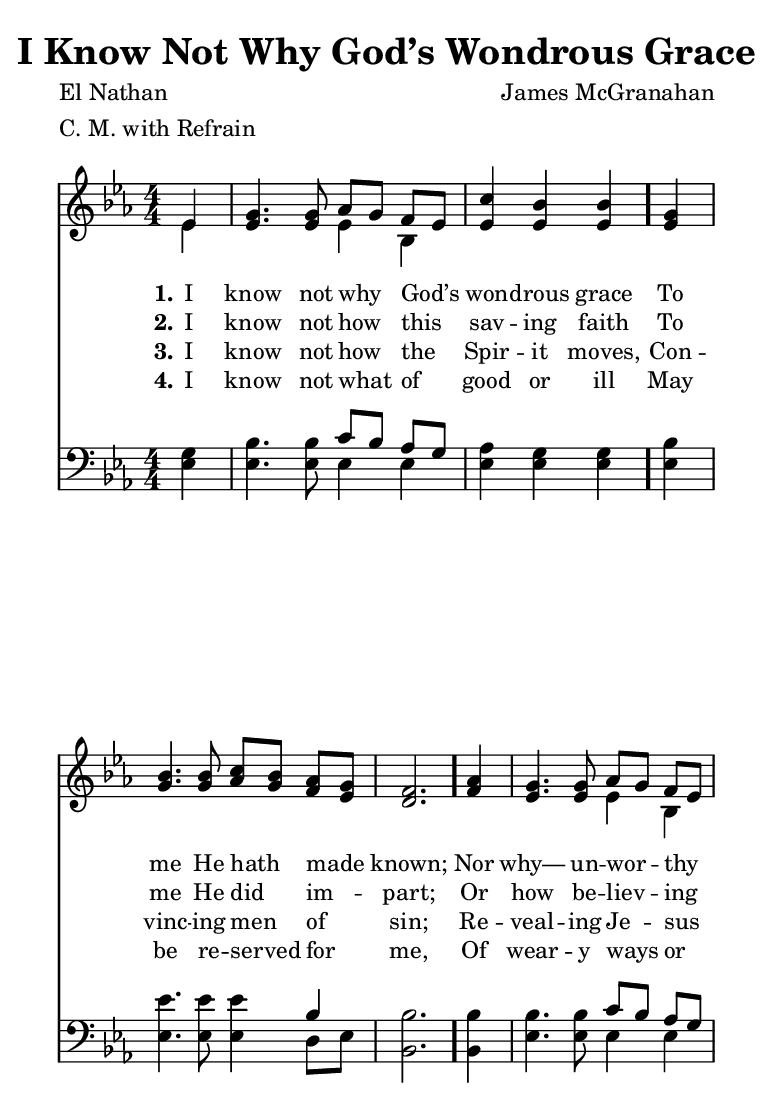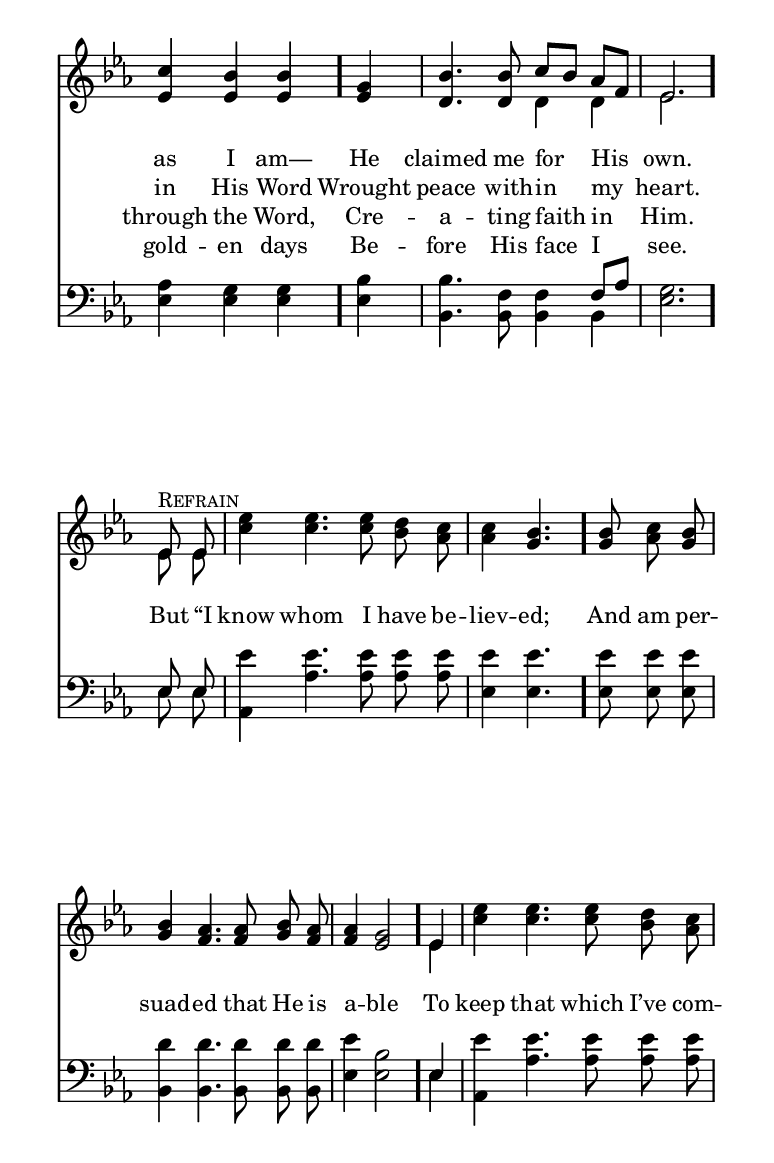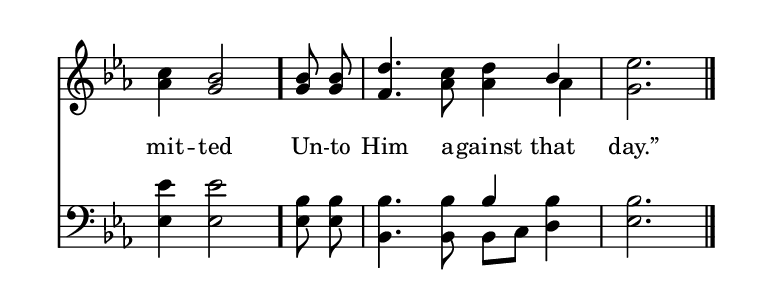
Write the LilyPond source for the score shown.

\include "common/global.ily"
\paper {
  \include "common/paper.ily"
  systems-per-page = ##f
}

\header{
  hymnnumber = "167"
  title = "I Know Not Why God’s Wondrous Grace"
  tunename = "El Nathan" % see https://hymnary.org/tune/i_know_not_why_gods_wondrous_mcgranahan
  meter = "C. M. with Refrain"
  poet = "El Nathan" % see https://hymnary.org/text/i_know_not_why_gods_wondrous_grace_to_me
  composer = "James McGranahan" % see https://hymnary.org/tune/i_know_not_why_gods_wondrous_mcgranahan
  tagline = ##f
}

global = {
  \include "common/overrides.ily"
  \override Staff.TimeSignature.style = #'numbered
  \time 4/4
  \override Score.MetronomeMark.transparent = ##t % hide all fermata changes too
  \tempo 4=90
  \key ees \major
  \partial 4
  \autoBeamOff
}

notesSoprano = {
\global
\relative c' {

  ees4 | g4. g8 aes[ g] f[ ees] | c'4 bes bes
  g4 | bes4. bes8 c[ bes] aes[ g] | f2.
  aes4 | g4. g8 aes[ g] f[ ees] | c'4 bes bes
  g4 | bes4. bes8 c[ bes] aes[ f] | ees2. \eogbreak

  << s^\markup { \small \caps "Refrain" }
  { ees8 ees | ees'4 ees4. ees8 d c | c4 bes4. } >>
  bes8 c bes | bes4 aes4. aes8 bes aes | aes4 g2
  ees4 | ees'4 ees4. ees8 d c | c4 bes2
  bes8 bes | d4. c8 d4 bes | ees2.

  \bar "|."

}
}

notesAlto = {
\global
\relative e' {

  ees4 | ees4. ees8 ees4 bes | ees ees ees
  ees | g4. g8 aes[ g] f[ ees] d2.
  f4 | ees4. ees8 ees4 bes | ees ees ees
  ees4 | d4. d8 d4 d | ees2.

  ees8 ees | c'4 c4. c8 bes aes | aes4 g4.
  g8 aes g | g4 f4. f8 g f | f4 ees2
  ees4 | c'4 c4. c8 bes aes | aes4 g2
  g8 g | f4. aes8 aes4 aes | g2.

}
}

notesTenor = {
\global
\relative a {

  g4 | bes4. bes8 c[ bes] aes[ g] | aes4 g g
  bes4 | ees4. ees8 ees4 bes4 | bes2.
  bes4 | bes4. bes8 c[ bes] aes[ g] | aes4 g g
  bes4 | bes4. f8 f4 f8[ aes] | g2.

  ees8 ees | ees'4 ees4. ees8 ees ees | ees4 ees4.
  ees8 ees ees | d4 d4. d8 d d | ees4 bes2
  ees,4 | ees'4 ees4. ees8 ees ees | ees4 ees2
  bes8 bes | bes4. bes8 bes4 bes | bes2.

}
}

notesBass = {
\global
\relative f {

  ees4 | ees4. ees8 ees4 ees | ees ees ees
  ees4 | ees4. ees8 ees4 d8[ ees] | bes2.
  bes4 | ees4. ees8 ees4 ees | ees ees ees
  ees4 | bes4. bes8 bes4 bes | ees2.

  ees8 ees | aes,4 aes'4. aes8 aes aes | ees4 ees4.
  ees8 ees ees | bes4 bes4. bes8 bes bes | ees4 ees2
  ees4 | aes,4 aes'4. aes8 aes aes | ees4 ees2
  ees8 ees | bes4. bes8 bes8[ c] d4 | ees2.

}
}

Refrain = \lyricmode {

But “I know whom I have be -- liev -- ed; \bar "."
And am per -- suad -- ed that He is a -- ble \bar "."
To keep that which I’ve com -- mit -- ted \bar "."
Un -- to Him a -- gainst that day.” \bar "."

}

wordsA = \lyricmode {
\set stanza = "1."

I know not why God’s won -- drous grace \bar "."
To me He hath made known; \bar "."
Nor why— un -- wor -- thy as I am— \bar "."
He claimed me for His own. \bar "."

}

wordsB = \lyricmode {
\set stanza = "2."

I know not how this sav -- ing faith
To me He did im -- part;
Or how be -- liev -- ing in His Word
Wrought peace with -- in my heart.

\Refrain

}

wordsC = \lyricmode {
\set stanza = "3."

I know not how the Spir -- it moves,
Con -- vinc -- ing men of sin;
Re -- veal -- ing Je -- sus through the Word,
Cre -- a -- ting faith in Him.

}

wordsD = \lyricmode {
\set stanza = "4."

I know not what of good or ill
May be re -- served for me,
Of wear -- y ways or gold -- en days
Be -- fore His face I see.

}

\score {
  \context ChoirStaff <<
    \context Staff = upper <<
      \set Staff.autoBeaming = ##f
      \set ChoirStaff.systemStartDelimiter = #'SystemStartBar
      \set ChoirStaff.printPartCombineTexts = ##f
      \partcombine #'(2 . 11) \notesSoprano \notesAlto
      \context NullVoice = sopranos { \voiceOne << \notesSoprano >> }
      \context Lyrics = one   \lyricsto sopranos \wordsA
      \context Lyrics = two   \lyricsto sopranos \wordsB
      \context Lyrics = three \lyricsto sopranos \wordsC
      \context Lyrics = four  \lyricsto sopranos \wordsD
    >>
    \context Staff = men <<
      \set Staff.autoBeaming = ##f
      \clef bass
      \set ChoirStaff.printPartCombineTexts = ##f
      \partcombine #'(2 . 11) \notesTenor \notesBass
    >>
  >>
  \layout {
    \include "common/layout.ily"
  }
  #(cond ((ly:get-option 'eog-midi-permitted) #{ \midi{
    \include "common/midi.ily"
  } #}))
}

\version "2.19.49"  % necessary for upgrading to future LilyPond versions.

% vi:set et ts=2 sw=2 ai nocindent syntax=lilypond:
